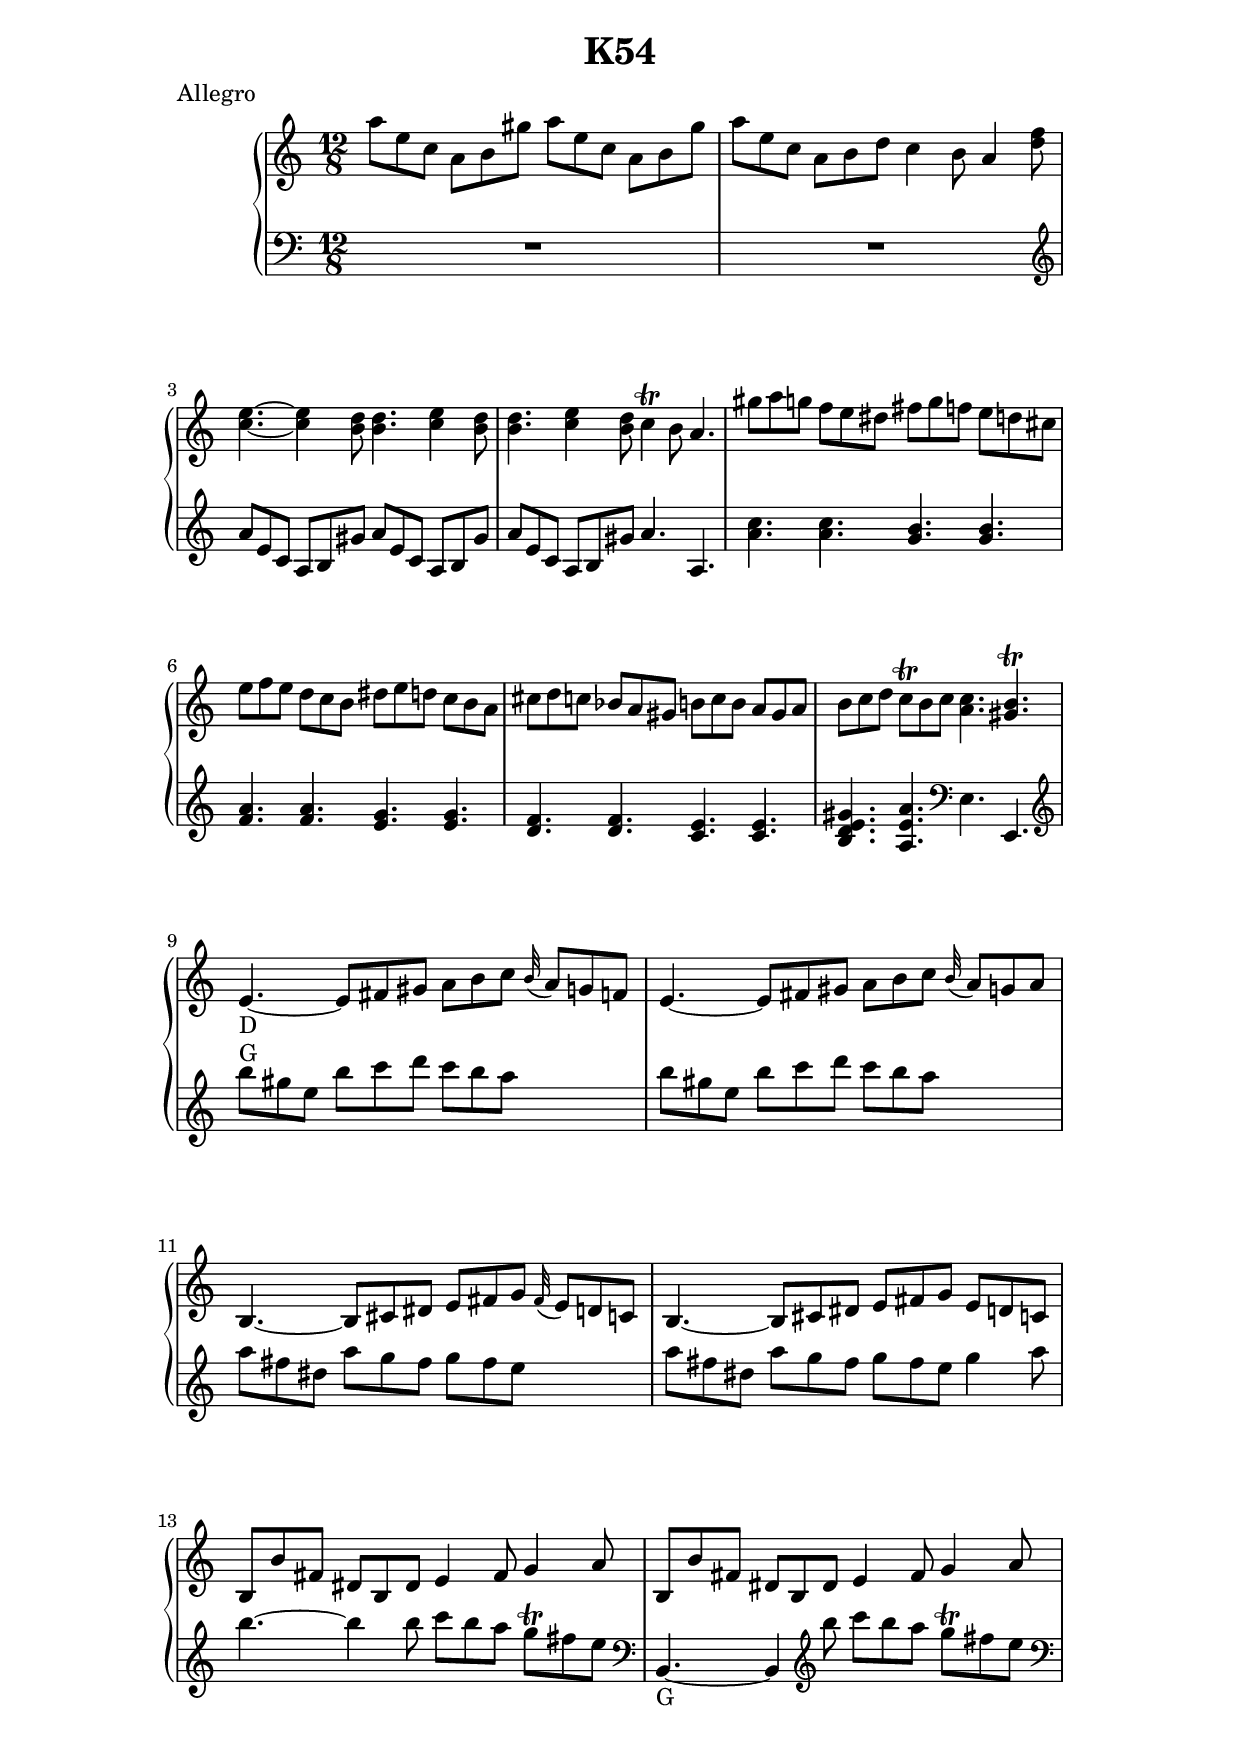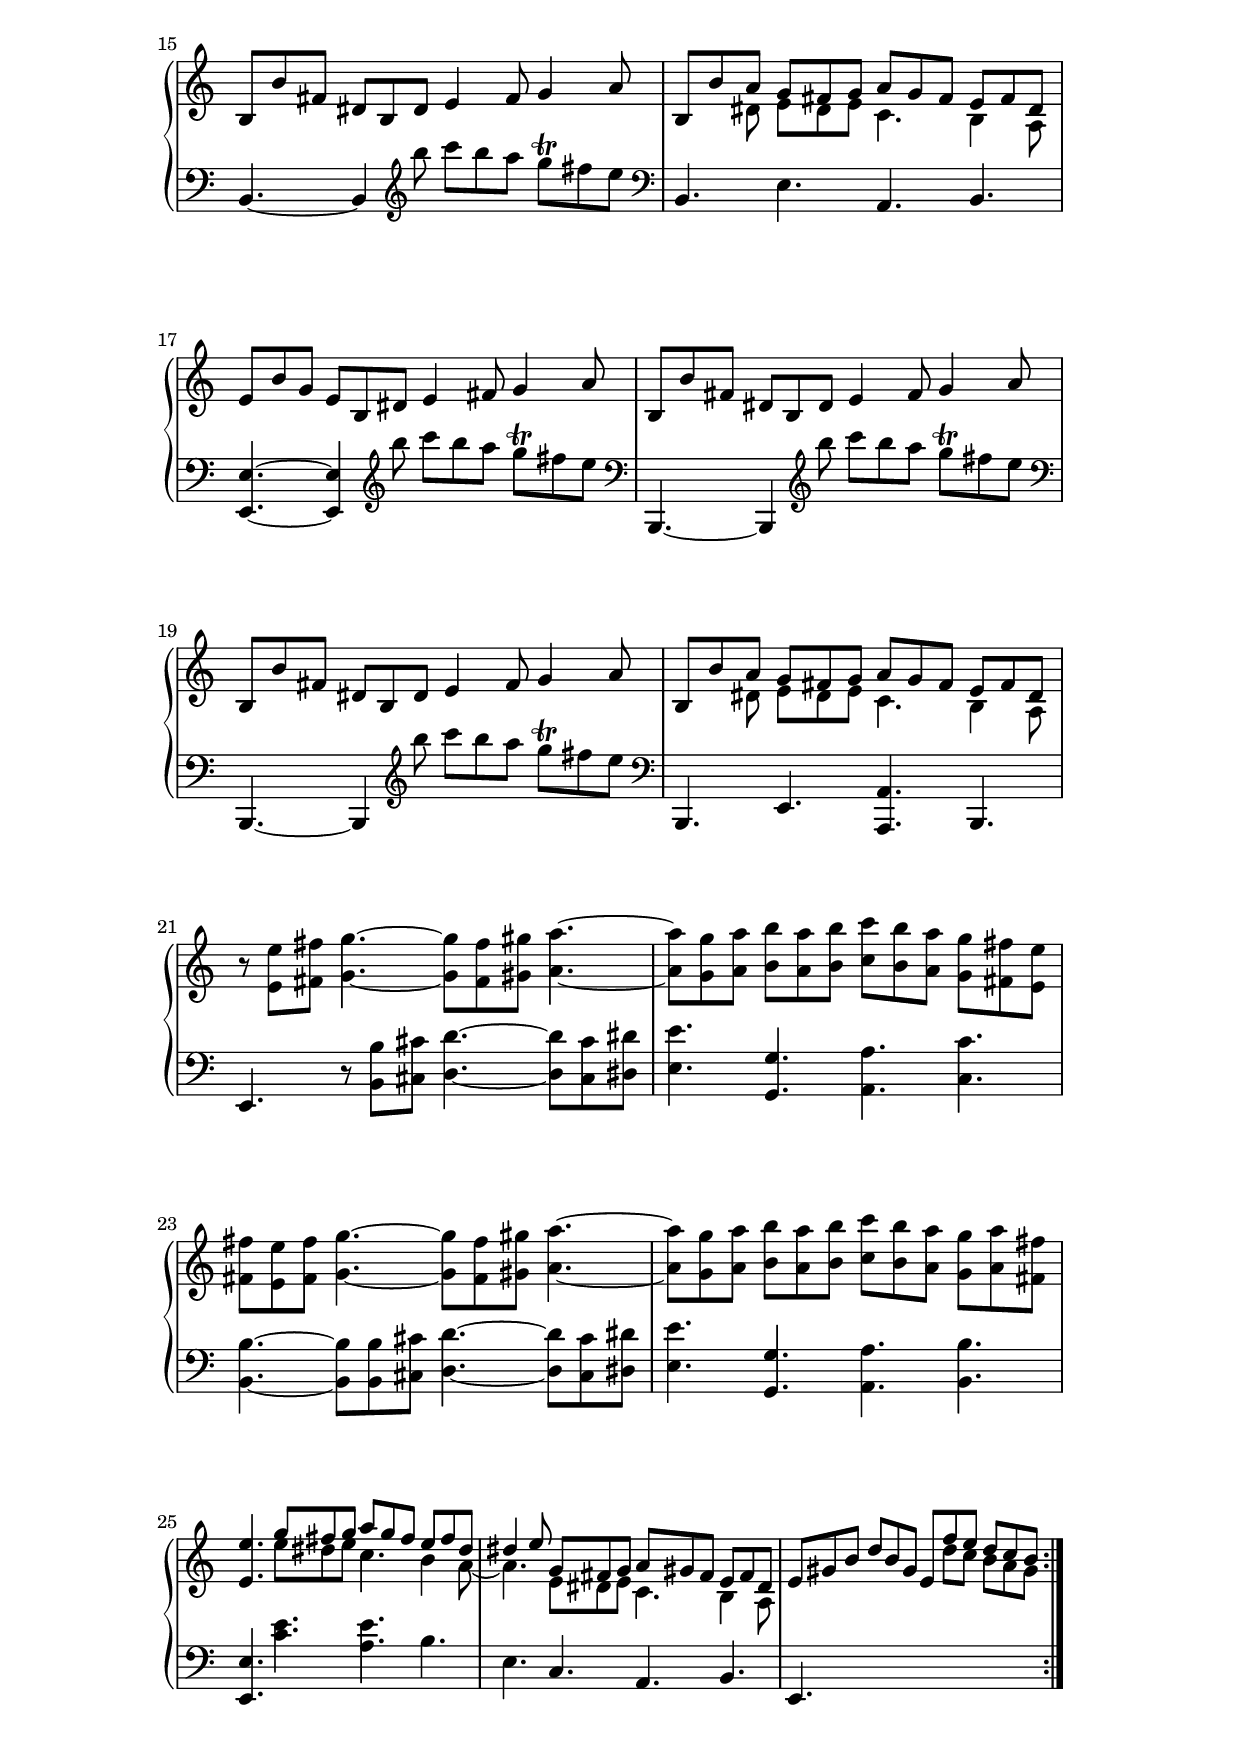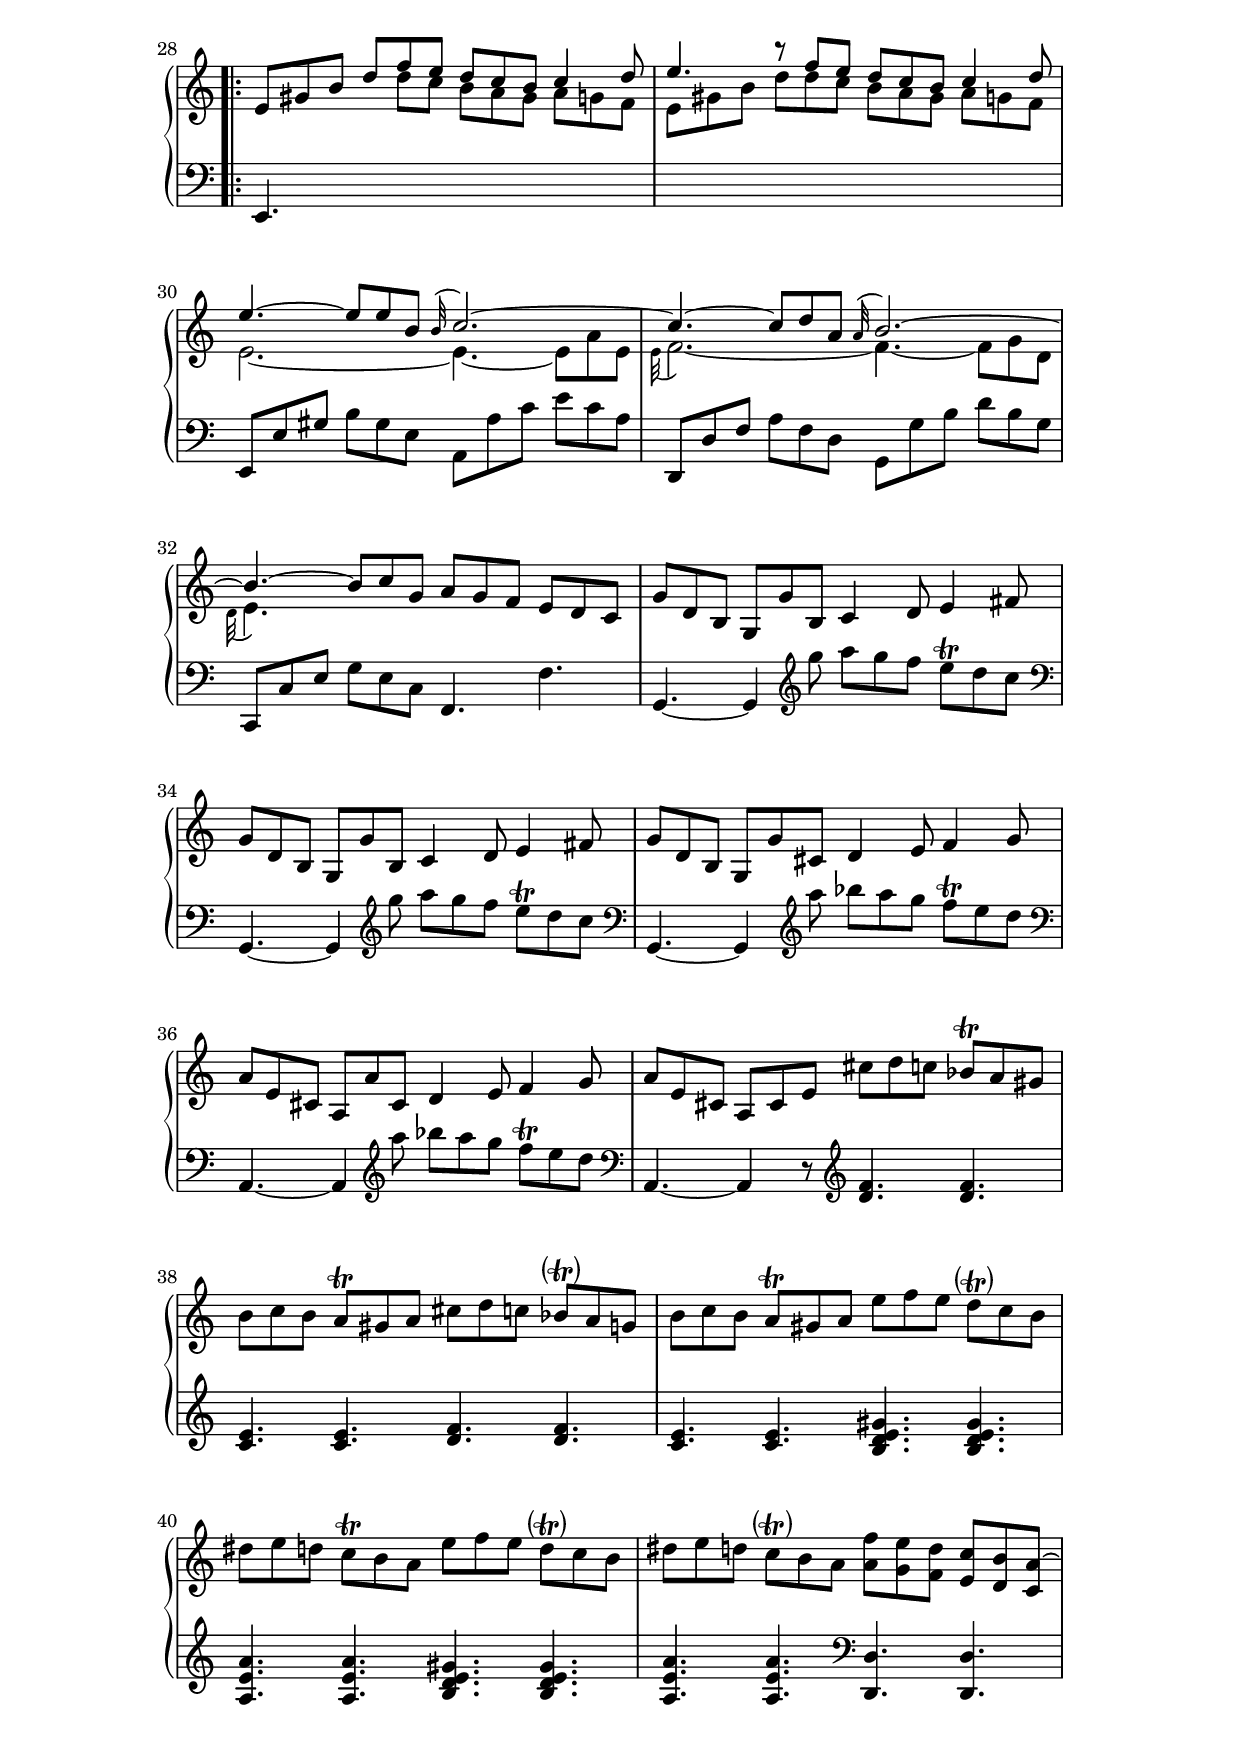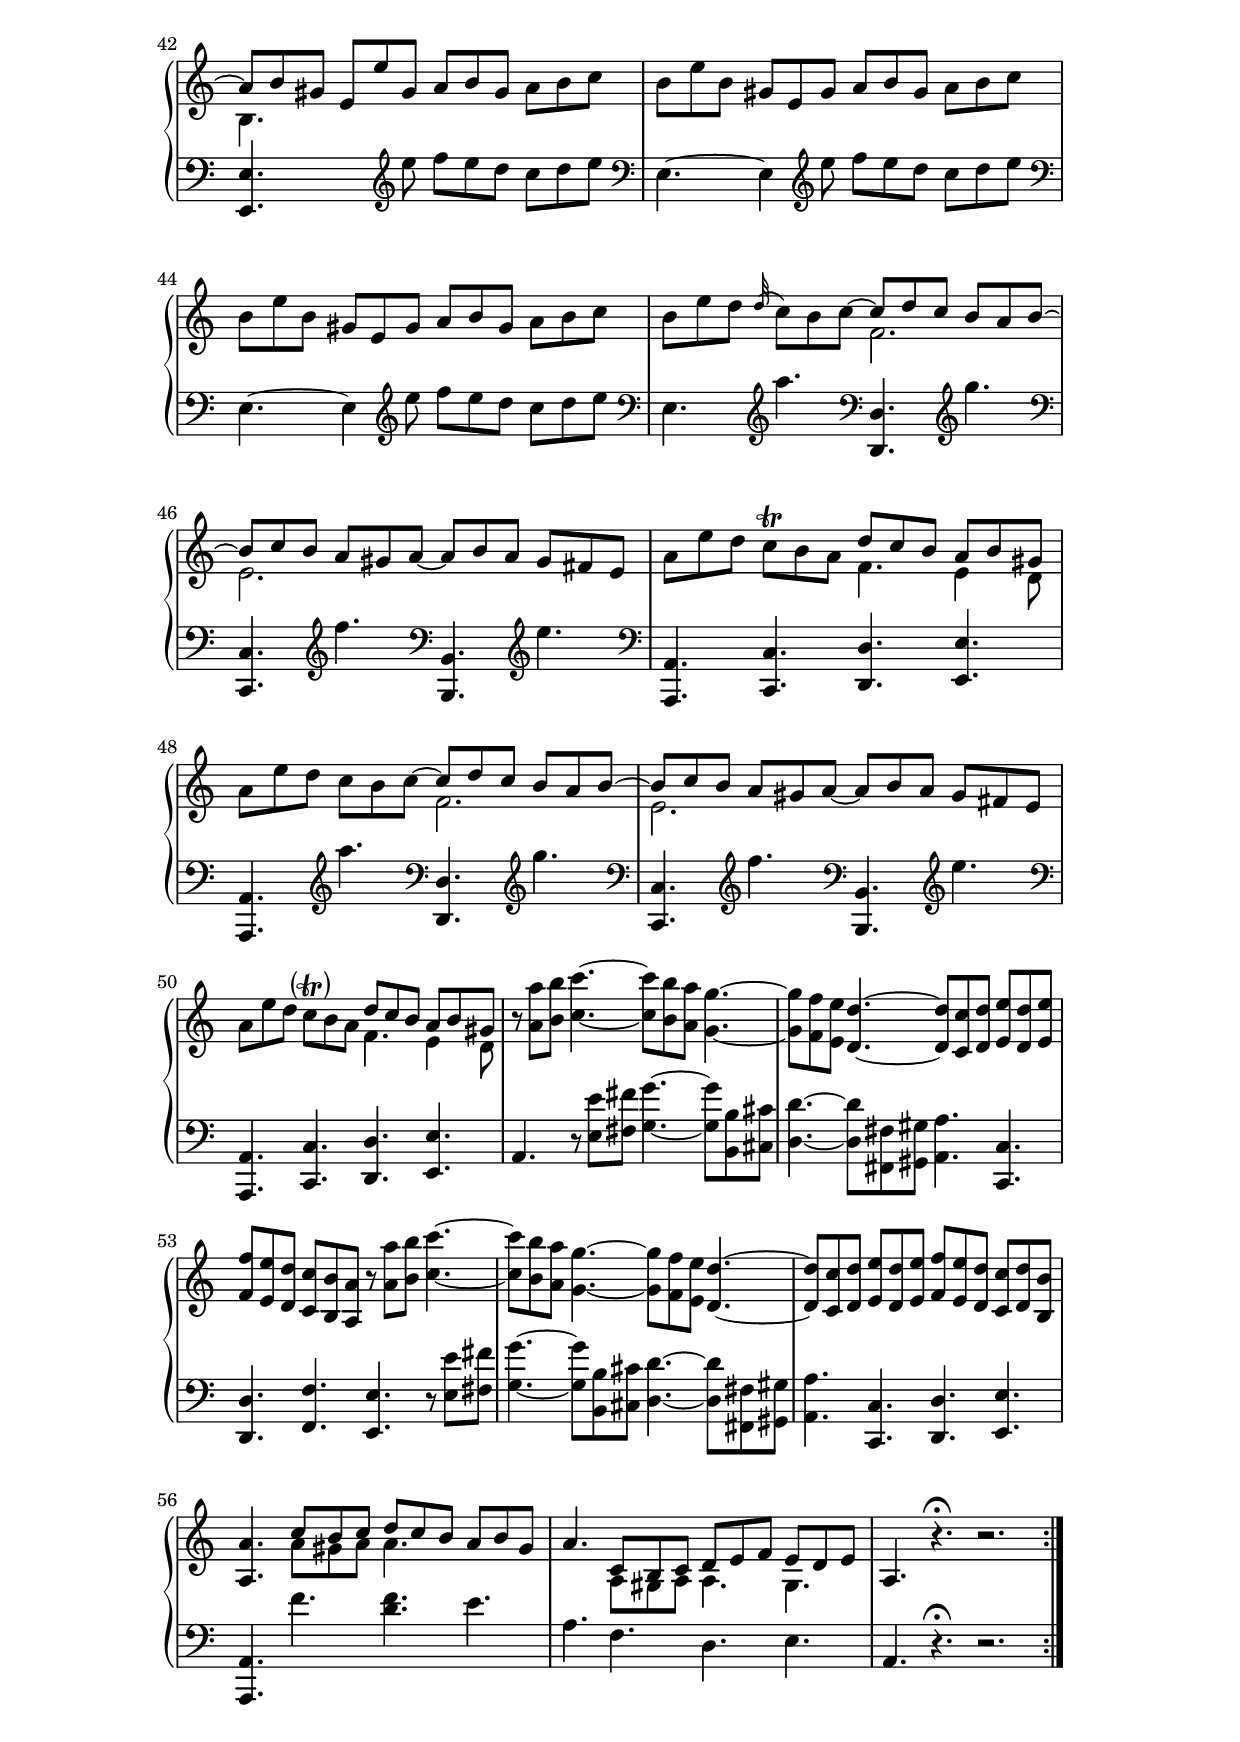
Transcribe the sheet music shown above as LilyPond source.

\version "2.18.2"
\version "2.18.2"

su = \stemUp
sd = \stemDown
sn = \stemNeutral
tu = \tieUp
td = \tieDown
tn = \tieNeutral
cstr = \change Staff = "right"
cstl = \change Staff = "left"

global = {
  \key a \minor
  \time 12/8
  \override ParenthesesItem #'font-size = #+2
}

right = \relative c''' {
  \global
 
  \repeat volta 2 {
    a8 e c a b gis' a e c a b gis'
    a e c a b d c4 b8 a4 <d f>8
    <c e>4. ~ <c e>4 <b d>8 <b d>4. <c e>4 <b d>8
    
    <b d>4. <c e>4 <b d>8 c4-\trill b8 a4.
    gis'8 a g f e dis fis g f e d cis
    e f e d c b dis e d c b a
     
    cis d c bes a gis b c b a gis a
    b c d c-\trill b c <a c>4. <gis b>-\trill
    e4._"D" ~ e8 fis gis a b c \appoggiatura b32 a8 g f
    
    e4. ~ e8 fis gis a b c \appoggiatura b32 a8 g a
    b,4. ~ b8 cis dis e fis g \appoggiatura fis32 e8 d c
    b4. ~ b8 cis dis e fis g e8 d c
    
    
    b8 b' fis dis b dis e4 fis8 g4 a8
    b, b' fis dis b dis e4 fis8 g4 a8
    b, b' fis dis b dis e4 fis8 g4 a8
    
    << {b,8 b' a g fis g a g fis e fis dis} \\ {s4 dis8 e dis e c4. b4 a8} >>
    e'8 b' g e b dis e4 fis8 g4 a8
    b, b' fis dis b dis e4 fis8 g4 a8
    
    b, b' fis dis b dis e4 fis8 g4 a8
    << {b,8 b' a g fis g a g fis e fis dis} \\ {s4 dis8 e dis e c4. b4 a8} >>

    r8 << {e'8 fis g4. ~ g8 fis gis a4. ~
           a8 g a b a b c b a g fis e
           fis e fis g4. ~ g8 fis gis a4. ~
           a8 g a b a b c b a g a fis}
          {e'8 fis g4. ~ g8 fis gis a4. ~
           a8 g a b a b c b a g fis e
           fis e fis g4. ~ g8 fis gis a4. ~
           a8 g a b a b c b a g a fis} >>
       
    <e e,>4. 
    << {g8 fis g a g fis e fis dis
        dis4 e8 g, fis g a gis fis e fis dis
        e gis b d b gis e f' e d c b} \\
       {e8 dis e c4. b4 a8 ~ 
        a4. e8 dis e c4. b4 a8
        s2. s8 d'8 c b a gis} >>        
  }
  
  \repeat volta 2 {
    << {e8 gis b d f e d c b c4 d8} \\ {s4. s8 d c b a gis a g f} >>
    << {e'4. r8 f e d c b c4 d8} \\ {e,8 gis b d d c b a gis a g f} >>
    
    << {e'4. ~ e8 e b \appoggiatura b32 c2. ~
        c4. ~ c8 d a \appoggiatura a32 b2. ~
        b4. ~ b8 c g a g f e d c} \\
       {e2. ~ e4. ~ e8 a e
        \appoggiatura  e32 f2. ~ f4. ~ f8 g d
        \appoggiatura d32 e4.} 
    >>
    g8 d b g g' b, c4 d8 e4 fis8
    
    g8 d b g g' b, c4 d8 e4 fis8
    g8 d b g g' cis, d4 e8 f4 g8
    a e cis a a' cis, d4 e8 f4 g8
    
    a e cis a cis e cis' d c bes-\trill a gis
    b c b a-\trill gis a cis d c bes-\parenthesize-\trill a g
    b c b a-\trill gis a e' f e d-\parenthesize-\trill c b
    
    dis e d c-\trill b a e' f e d-\parenthesize-\trill c b
    dis e d c-\parenthesize-\trill b a <a f'> <g e'> <f d'> 
    << {<e c'> <d b'> <c a'> ~ a' b gis} \\  {s4. b,} >>
    e8 e' gis, a b gis a b c
    
    
    b e b gis e gis a b gis a b c
    b e b gis e gis a b gis a b c
    <<{ \sn b e d \once \su \once \td \appoggiatura d32 c8 b c ~ \su c d c b a b ~
        b c b a gis \once \td  a ~ a b a gis fis e} \\
      { s2. f e } >>
    
    a8 e' d c-\trill b a << { d c b a b gis } \\ { f4. e4 d8 } >>
    <<{ \sn a' e' d c8 b c ~ \su c d c b a b ~
        b c b a gis \once \td a ~ a b a gis fis e} \\
      { s2. f e } >>
    
    a8 e' d c-\parenthesize-\trill b a << { d c b a b gis } \\ { f4. e4 d8 } >>
    r8 << { a' b c4. ~ c8 b a g4. ~ g8 f e d4. ~ d8 c d e d e }
      { a' b c4. ~ c8 b a g4. ~ g8 f e d4. ~ d8 c d e d e } >>
    
    << { f e d c b a } { f e d c b a } >> r8 
    << { a' b c4. ~ c8 b a } { a' b c4. ~ c8 b a } >>
    << { g4. ~ g8 f e d4. ~ d8 c d e d e f e d c d b } 
       { g4. ~ g8 f e d4. ~ d8 c d e d e f e d c d b } >>
     
     <a a'>4. << { c'8 b c d c b a b gis } \\ { a gis a a4. } >>
     a4. << { c,8 b c d e f e d e } \\ { a, gis a a4. gis } >>
     a4. r4.-\fermata r2.
  }
}
 
left = \relative c'' {
  \global
  
  \repeat volta 2 {
    R1.
    R1.
    \clef treble a8 e c a b gis' a e c a b gis'
    
    a e c a b gis' a4. a,
    << {a'4. a g g} {c c b b} >>
    << {f f e e} {a a g g} >>
    
    << {d d c c} {f f e e} >>
    <b d e gis> <a e' a> \clef bass e e,
    \clef treble b''''8^"G" gis e b' c d c b a s4.
    
    b8 gis e b' c d c b a s4.
    a8 fis dis a' g fis g fis e s4.
    a8 fis dis a' g fis g fis e g4 a8
    
    
    b4. ~ b4 b8 c b a g-\trill fis e
    \clef bass b,,4._"G" ~ b4 \clef treble b'''8 c b a g-\trill fis e
    \clef bass b,,4. ~ b4 \clef treble b'''8 c b a g-\trill fis e
    
    \clef bass  b,,4. e a, b
    <e, e'>4. ~ <e e'>4 \clef treble b''''8 c b a g-\trill fis e
    \clef bass b,,,4. ~ b4 \clef treble b''''8 c b a g-\trill fis e
    
    \clef bass b,,,4. ~ b4 \clef treble b''''8 c b a g-\trill fis e
    \clef bass b,,,4. e <a, a'> b
    e r8 << {b'8 cis d4. ~ d8 cis dis} {b'8 cis d4. ~ d8 cis dis} >>
    
    << {e,4. g, a c} {e' g, a c} >>
    << {b4. ~ b8 b cis d4. ~ d8 cis dis} {b,4. ~ b8 b cis d4. ~ d8 cis dis} >>
    << {e4. g, a b} {e'4. g, a b}  >>
    
    <e,, e'> <c'' e> <a e'> b
    e, c a b
    e, s4. s2.
  }
  
  \repeat volta 2 {
    e4. s s2.
    s1.
    e8 e' gis b gis e a, a' c e c a
    
    d,, d' f a f d g, g' b d b g
    c,, c' e g e c f,4. f'
    g, ~ g4 \clef treble g'''8 a g f e-\trill d c
    
    \clef bass g,,4. ~ g4 \clef treble g'''8 a g f e-\trill d c
    \clef bass g,,4. ~ g4 \clef treble a'''8 bes a g f-\trill e d
    \clef bass a,,4. ~ a4 \clef treble a'''8 bes a g f-\trill e d
    
    \clef bass a,,4. ~ a4 r8 \clef treble <d' f>4. <d f>
    <c e> <c e> <d f> <d f> 
    <c e> <c e> <b d e gis> <b d e gis>
    
    <a e' a> <a e' a> <b d e gis> <b d e gis>
    <a e' a> <a e' a> \clef bass <d,, d'> <d d'>
    <e e'> s4 \clef treble e'''8 f e d c d e
    
    
    \clef bass e,,4. ~ e4 \clef treble e''8 f e d c d e
    \clef bass e,,4. ~ e4 \clef treble e''8 f e d c d e
    \clef bass e,,4. \clef treble a'' \clef bass <d,,,, d'> \clef treble g'''
    
    \clef bass <c,,,, c'> \clef treble f''' \clef bass <b,,,, b'> \clef treble e'''
    \clef bass <a,,,, a'> <c c'> <d d'> <e e'>
    <a, a'> \clef treble a'''' \clef bass <d,,,, d'> \clef treble g'''
    
    \clef bass <c,,,, c'> \clef treble f''' \clef bass <b,,,, b'> \clef treble e'''
    \clef bass <a,,,, a'> <c c'> <d d'> <e e'>
    a r8 << {e' fis g4. ~ g8 b, cis} {e' fis g4. ~ g8 b, cis} >>
    
    << {d4. ~ d8 fis, gis a4. c, d f e} 
       {d4. ~ d8 fis, gis a4. c, d f e} >>
    r8 << {e'8 fis g4. ~ g8 b, cis d4. ~ d8 fis, gis} 
          {e''8 fis g4. ~ g8 b, cis d4. ~ d8 fis, gis} >>
        
    << {a4. c, d e} {a, c, d e} >>
    <a a,> f'' <d f> e
    a, f d e
    a,4. r4.-\fermata r2.
  }
}


#(set-global-staff-size 20.5)

\header {
  title = "K54"
  meter = "Allegro"
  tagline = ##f
}

\paper {
  #(set-paper-size "a4")
  print-page-number = ##f
  between-system-padding = #0.1
  between-system-space = #0.1
  ragged-last-bottom = ##f
  ragged-bottom = ##f
  
  left-margin = 3 \cm
  right-margin = 3 \cm
}

\score {
  \new PianoStaff <<
    \new Staff = "right" {
        \right
    }
    \new Staff = "left" { 
      <<
      \clef bass \left 
      {s1.*27 \pageBreak}
      >>
    }
  >>
  \layout { }
}
